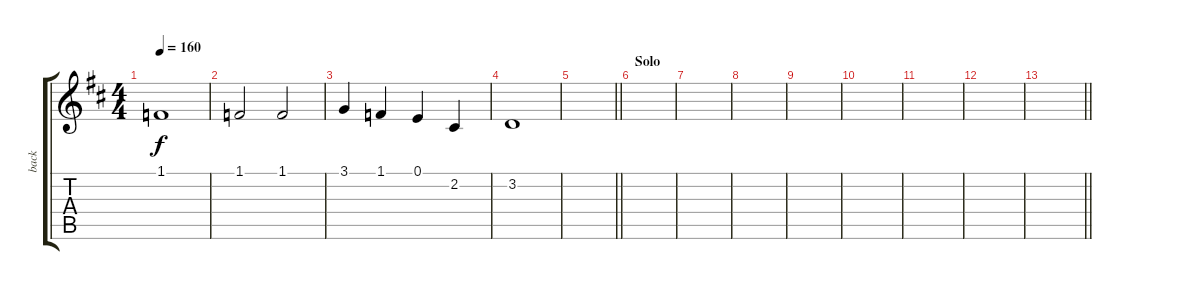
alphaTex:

\track ("back " "back ") {instrument choiraahs}
\staff {score tabs}
\tuning (E4 B3 G3 D3 A2 E2) {hide}
\ts (4 4)
\tempo 160
\clef g2
\ks d
1.1.1{dy f} |
1.1.2 1.1.2 |
3.1.4 1.1.4 0.1.4 2.2.4 |
3.2.1 |
\barLineRight lightlight
|
\section ("" "Solo")
|
|
|
|
|
|
|
\barLineRight lightlight
